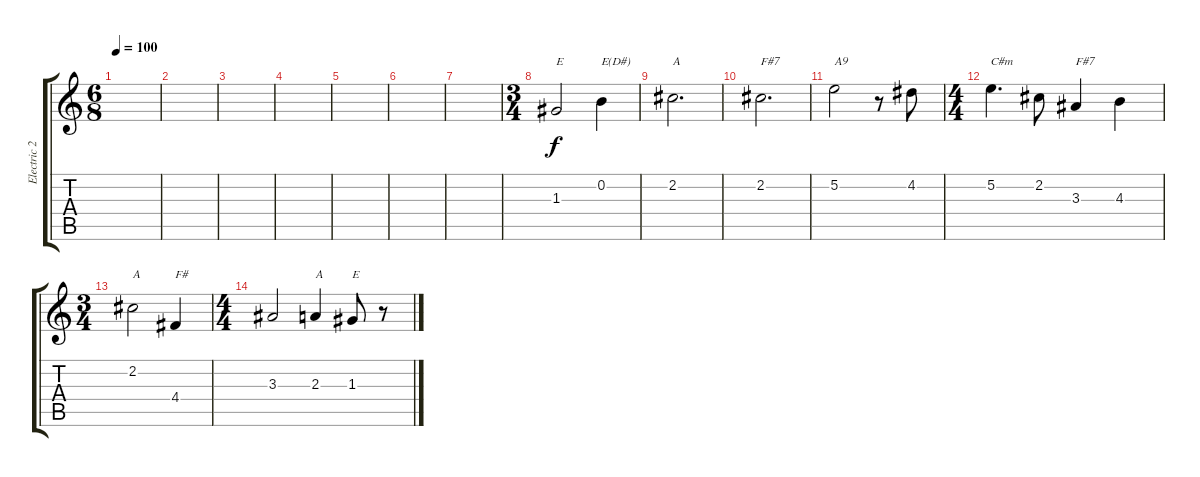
\track ("Electric 2" "Electric 2") {instrument distortionguitar}
\staff {score tabs}
\tuning (E4 B3 G3 D3 A2 E2) {hide}
\ts (6 8)
\tempo 100
\clef g2
\ks c
|
|
|
|
|
|
|
\ts (3 4)
1.3.2{txt "E"} 0.2.4{txt "E(D#)"} |
2.2.2{d txt "A"} |
2.2.2{d txt "F#7"} |
5.2.2{txt "A9"} r.8 4.2.8 |
\ts (4 4)
5.2.4{d txt "C#m"} 2.2.8 3.3.4{txt "F#7"} 4.3.4 |
\ts (3 4)
2.2.2{txt "A"} 4.4.4{txt "F#"} |
\ts (4 4)
3.3.2 2.3.4{txt "A"} 1.3.8{txt "E"} r.8
